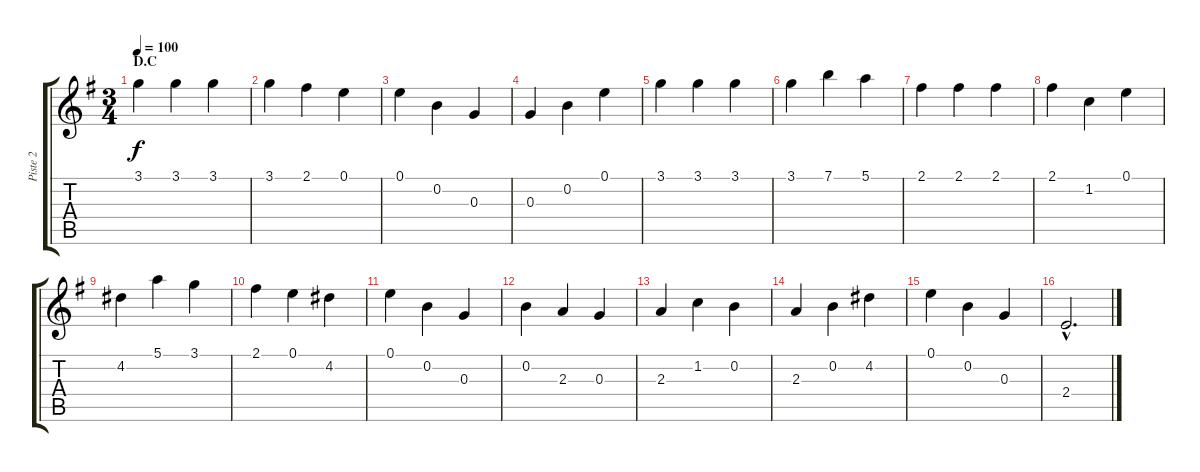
\track ("Piste 2" "Piste 2") {instrument banjo}
\staff {score tabs}
\tuning (E4 B3 G3 D3 A2 E2) {hide}
\displaytranspose 12
\ts (3 4)
\section ("" "D.C")
\tempo 100
\clef g2
\ks eminor
3.1.4{dy f} 3.1.4 3.1.4 |
3.1.4 2.1.4 0.1.4 |
0.1.4 0.2.4 0.3.4 |
0.3.4 0.2.4 0.1.4 |
3.1.4 3.1.4 3.1.4 |
3.1.4 7.1.4 5.1.4 |
2.1.4 2.1.4 2.1.4 |
2.1.4 1.2.4 0.1.4 |
4.2.4 5.1.4 3.1.4 |
2.1.4 0.1.4 4.2.4 |
0.1.4 0.2.4 0.3.4 |
0.2.4 2.3.4 0.3.4 |
2.3.4 1.2.4 0.2.4 |
2.3.4 0.2.4 4.2.4 |
0.1.4 0.2.4 0.3.4 |
2.4{hac}.2{d}
